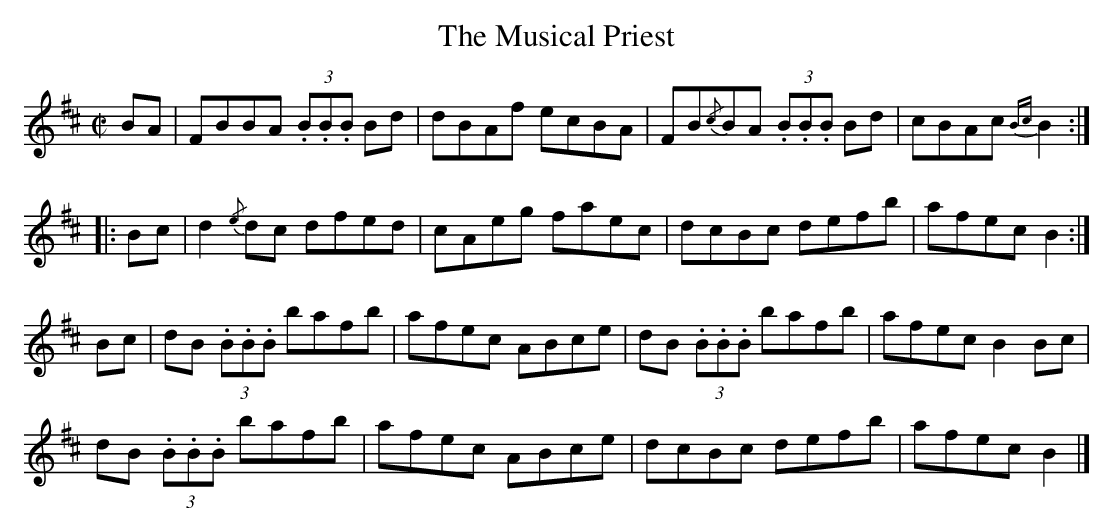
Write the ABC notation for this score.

X:1
U: ~ = !turn!
T:The Musical Priest
M:C|
L:1/8
K:Bm
BA | FBBA (3.B.B.B Bd | dBAf ecBA | FB{/c}BA (3.B.B.B Bd | cBAc {Bc}B2 ::
Bc | d2 {/e}dc dfed | cAeg faec | dcBc defb | afec B2 :|]
Bc | dB (3.B.B.B bafb | afec ABce | dB (3.B.B.B bafb | afec B2Bc |
dB (3.B.B.B bafb | afec ABce | dcBc defb | afec B2 |]
